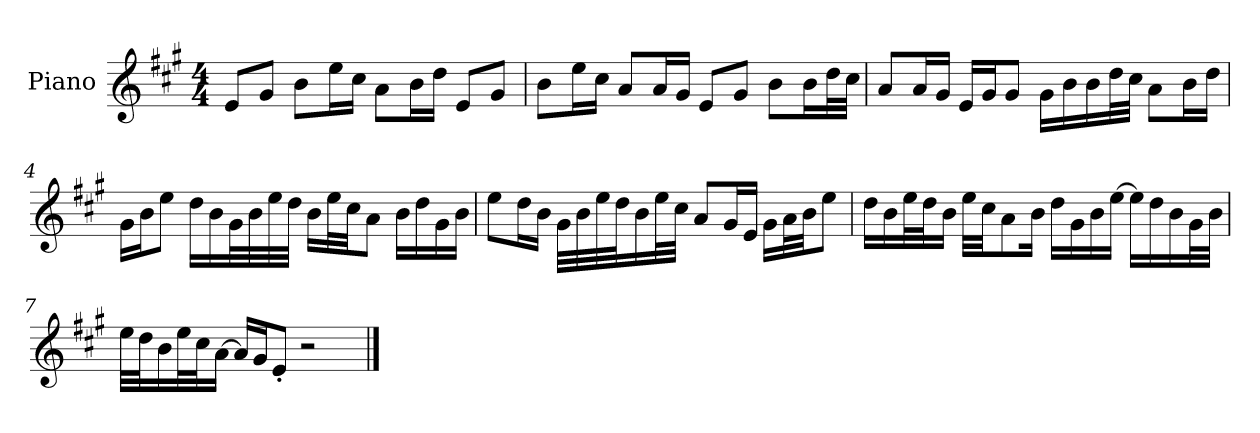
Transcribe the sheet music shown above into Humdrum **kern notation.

**kern
*part1
*staff1
*I"Piano
*I'P-no
*clefG2
*k[f#c#g#]
*M4/4
*MM90
=1
8e/L
8g#/J
8b\L
16ee\L
16cc#\JJ
8a\L
16b\L
16dd\JJ
8e/L
8g#/J
=2
8b\L
16ee\L
16cc#\JJ
8a/L
16a/L
16g#/JJ
8e/L
8g#/J
8b\L
16b\L
32dd\L
32cc#\JJJ
=3
8a/L
16a/L
16g#/JJ
16e/LL
16g#/J
8g#/J
16g#\LL
16b\
16b\
32dd\L
32cc#\JJJ
8a\L
16b\L
16dd\JJ
!!LO:LB:g=z
=4
16g#\LL
16b\J
8ee\J
16dd\LL
16b\
32g#\L
32b\
32ee\
32dd\JJJ
16b\LL
32ee\L
32cc#\JJ
8a\J
16b\LL
16dd\
16g#\
16b\JJ
=5
8ee\L
16dd\L
16b\JJ
32g#\LLL
32b\
32ee\
32dd\J
16b\
32ee\L
32cc#\JJJ
8a/L
16g#/L
16e/JJ
16g#\LL
32a\L
32b\JJ
8ee\J
!!LO:LB:g=z
=6
16dd\LL
16b\
32ee\L
32dd\J
16b\JJ
32ee\LLL
32cc#\JJ
8a\
16b\Jk
16dd\LL
16g#\
16b\
[16ee\JJ
16ee\LL]
16dd\
16b\
32g#\L
32b\JJJ
=7
32ee\LLL
32dd\J
16b\
32ee\L
32cc#\J
[16a\JJ
16a/LL]
16g#/J
8e'/J
2r
==
*-
